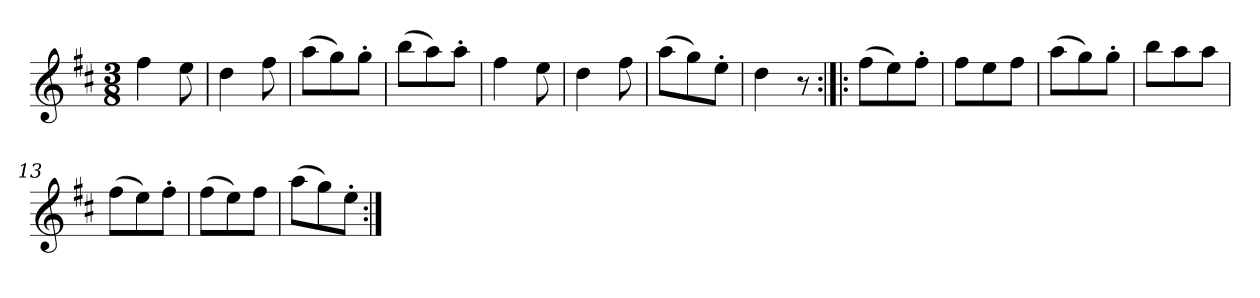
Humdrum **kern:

**kern
*part1
*staff1
*clefG2
*k[f#c#]
*D:
*M3/8
*MM120
=1
4ff#
8ee
=2
4dd
8ff#
=3
(8aa\L
8gg\)
8gg'\J
=4
(8bb\L
8aa\)
8aa'\J
=5
4ff#
8ee
=6
4dd
8ff#
=7
(8aa\L
8gg\)
8ee'\J
=8
4dd
8r
=9:|!|:
(8ff#\L
8ee\)
8ff#'\J
=10
8ff#\L
8ee\
8ff#\J
=11
(8aa\L
8gg\)
8gg'\J
=12
8bb\L
8aa\
8aa\J
=13
(8ff#\L
8ee\)
8ff#'\J
=14
(8ff#\L
8ee\)
8ff#\J
=15
(8aa\L
8gg\)
8ee'\J
=:|!
*-
